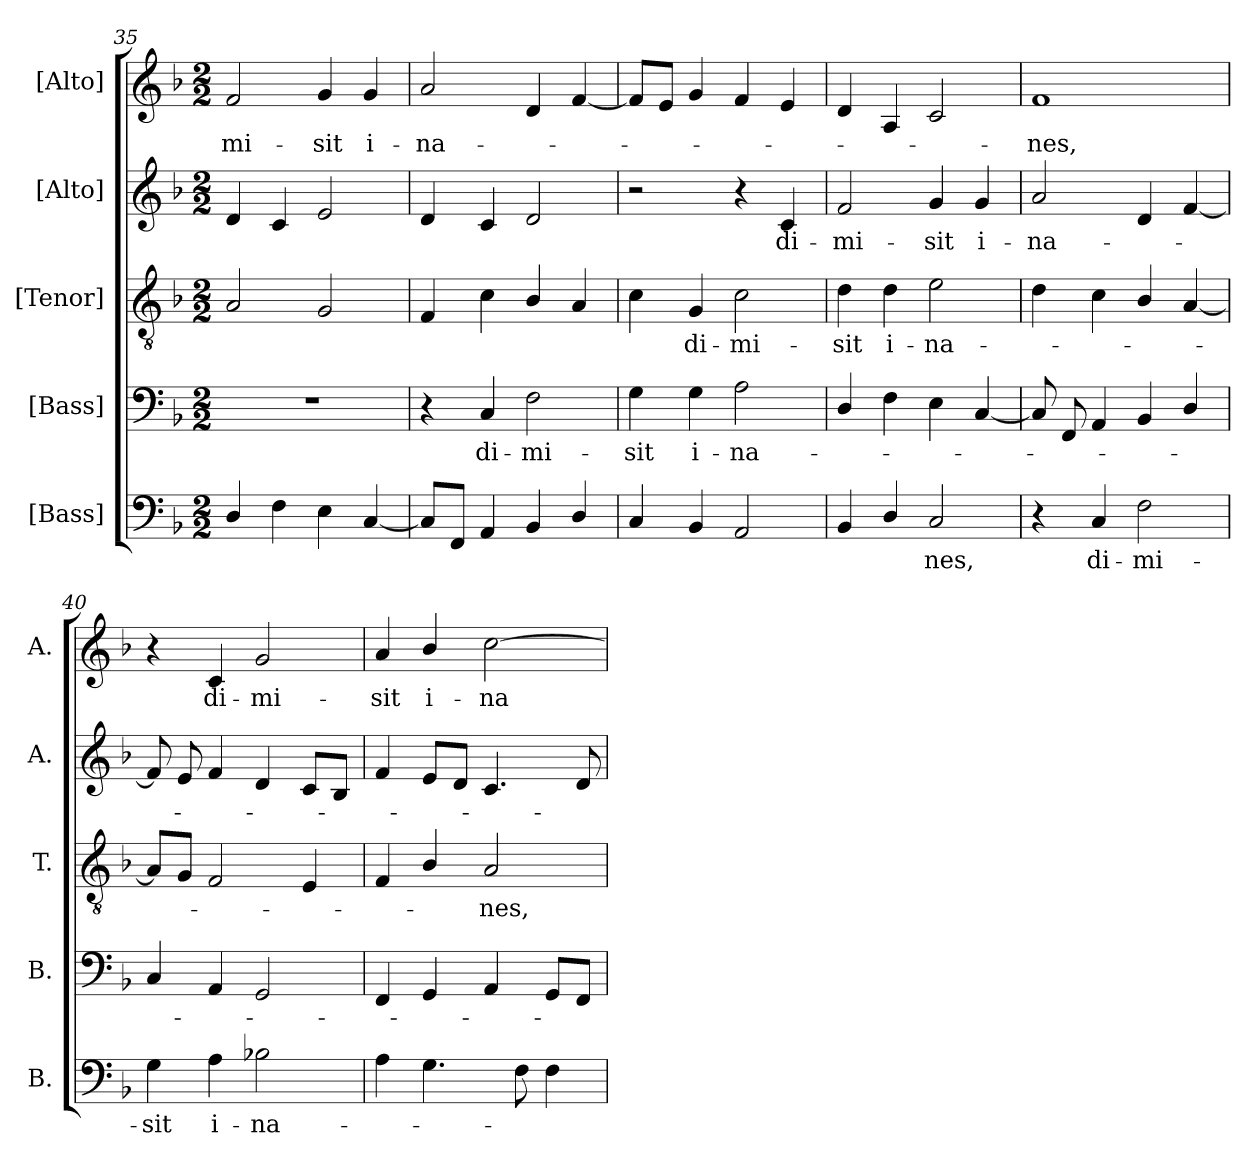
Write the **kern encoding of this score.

**kern	**text	**kern	**text	**kern	**text	**kern	**text	**kern	**text
*part5	*part5	*part4	*part4	*part3	*part3	*part2	*part2	*part1	*part1
*staff5	*staff5	*staff4	*staff4	*staff3	*staff3	*staff2	*staff2	*staff1	*staff1
*I"[Bass]	*	*I"[Bass]	*	*I"[Tenor]	*	*I"[Alto]	*	*I"[Alto]	*
*I'B.	*	*I'B.	*	*I'T.	*	*I'A.	*	*I'A.	*
*clefF4	*	*clefF4	*	*clefGv2	*	*clefG2	*	*clefG2	*
*	*	*	*	*ITrd7c12	*	*	*	*	*
*k[b-]	*	*k[b-]	*	*k[b-]	*	*k[b-]	*	*k[b-]	*
*F:	*	*F:	*	*F:	*	*F:	*	*F:	*
*M2/2	*	*M2/2	*	*M2/2	*	*M2/2	*	*M2/2	*
=35	=35	=35	=35	=35	=35	=35	=35	=35	=35
!	!	!	!	!	!	!	!	!	!LO:LY:b:color=#000000
4Di/	.	1r	.	2AAi/	.	4di/	.	2fi/	-mi-
4Fi\	.	.	.	.	.	4ci/	.	.	.
!	!	!	!	!	!	!	!	!	!LO:LY:b:color=#000000
4Ei\	.	.	.	2GGi/	.	2ei/	.	4gi/	-sit
!	!	!	!	!	!	!	!	!	!LO:LY:b:color=#000000
[4Ci/	.	.	.	.	.	.	.	4gi/	i-
=36	=36	=36	=36	=36	=36	=36	=36	=36	=36
!	!	!	!	!	!	!	!	!	!LO:LY:b:color=#000000
8Ci/L]	.	4r	.	4FFi/	.	4di/	.	2ai/	-na-
8FFi/J	.	.	.	.	.	.	.	.	.
!	!	!	!LO:LY:b:color=#000000	!	!	!	!	!	!
4AAi/	.	4Ci/	di-	4Ci\	.	4ci/	.	.	.
!	!	!	!LO:LY:b:color=#000000	!	!	!	!	!	!
4BB-i/	.	2Fi\	-mi-	4BB-i/	.	2di/	.	4di/	.
4Di/	.	.	.	4AAi/	.	.	.	[4fi/	.
=37	=37	=37	=37	=37	=37	=37	=37	=37	=37
!	!	!	!LO:LY:b:color=#000000	!	!	!	!	!	!
4Ci/	.	4Gi\	-sit	4Ci\	.	2r	.	8fi/L]	.
.	.	.	.	.	.	.	.	8ei/J	.
!	!	!	!LO:LY:b:color=#000000	!	!	!	!	!	!
!	!	!	!	!	!LO:LY:b:color=#000000	!	!	!	!
4BB-i/	.	4Gi\	i-	4GGi/	di-	.	.	4gi/	.
!	!	!	!LO:LY:b:color=#000000	!	!	!	!	!	!
!	!	!	!	!	!LO:LY:b:color=#000000	!	!	!	!
2AAi/	.	2Ai\	-na-	2Ci\	-mi-	4r	.	4fi/	.
!	!	!	!	!	!	!	!LO:LY:b:color=#000000	!	!
.	.	.	.	.	.	4ci/	di-	4ei/	.
=38	=38	=38	=38	=38	=38	=38	=38	=38	=38
!	!	!	!	!	!LO:LY:b:color=#000000	!	!	!	!
!	!	!	!	!	!	!	!LO:LY:b:color=#000000	!	!
4BB-i/	.	4Di/	.	4Di\	-sit	2fi/	-mi-	4di/	.
!	!	!	!	!	!LO:LY:b:color=#000000	!	!	!	!
4Di/	.	4Fi\	.	4Di\	i-	.	.	4Ai/	.
!	!LO:LY:b:color=#000000	!	!	!	!	!	!	!	!
!	!	!	!	!	!LO:LY:b:color=#000000	!	!	!	!
!	!	!	!	!	!	!	!LO:LY:b:color=#000000	!	!
2Ci/	-nes,	4Ei\	.	2Ei\	-na-	4gi/	-sit	2ci/	.
!	!	!	!	!	!	!	!LO:LY:b:color=#000000	!	!
.	.	[4Ci/	.	.	.	4gi/	i-	.	.
=39	=39	=39	=39	=39	=39	=39	=39	=39	=39
!	!	!	!	!	!	!	!LO:LY:b:color=#000000	!	!
!	!	!	!	!	!	!	!	!	!LO:LY:b:color=#000000
4r	.	8Ci/]	.	4Di\	.	2ai/	-na-	1fi	-nes,
.	.	8FFi/	.	.	.	.	.	.	.
!	!LO:LY:b:color=#000000	!	!	!	!	!	!	!	!
4Ci/	di-	4AAi/	.	4Ci\	.	.	.	.	.
!	!LO:LY:b:color=#000000	!	!	!	!	!	!	!	!
2Fi\	-mi-	4BB-i/	.	4BB-i/	.	4di/	.	.	.
.	.	4Di/	.	[4AAi/	.	[4fi/	.	.	.
!!LO:LB:g=z
=40	=40	=40	=40	=40	=40	=40	=40	=40	=40
!	!LO:LY:b:color=#000000	!	!	!	!	!	!	!	!
4Gi\	-sit	4Ci/	.	8AAi/L]	.	8fi/]	.	4r	.
.	.	.	.	8GGi/J	.	8ei/	.	.	.
!	!LO:LY:b:color=#000000	!	!	!	!	!	!	!	!
!	!	!	!	!	!	!	!	!	!LO:LY:b:color=#000000
4Ai\	i-	4AAi/	.	2FFi/	.	4fi/	.	4ci/	di-
!	!LO:LY:b:color=#000000	!	!	!	!	!	!	!	!
!	!	!	!	!	!	!	!	!	!LO:LY:b:color=#000000
2B-Xi\	-na-	2GGi/	.	.	.	4di/	.	2gi/	-mi-
.	.	.	.	4EEi/	.	8ci/L	.	.	.
.	.	.	.	.	.	8B-i/J	.	.	.
=41	=41	=41	=41	=41	=41	=41	=41	=41	=41
!	!	!	!	!	!	!	!	!	!LO:LY:b:color=#000000
4Ai\	.	4FFi/	.	4FFi/	.	4fi/	.	4ai/	-sit
!	!	!	!	!	!	!	!	!	!LO:LY:b:color=#000000
4.Gi\	.	4GGi/	.	4BB-i/	.	8ei/L	.	4b-i/	i-
.	.	.	.	.	.	8di/J	.	.	.
!	!	!	!	!	!LO:LY:b:color=#000000	!	!	!	!
!	!	!	!	!	!	!	!	!	!LO:LY:b:color=#000000
.	.	4AAi/	.	2AAi/	-nes,	4.ci/	.	[2cci\	-na-
8Fi\	.	.	.	.	.	.	.	.	.
4Fi\	.	8GGi/L	.	.	.	.	.	.	.
.	.	8FFi/J	.	.	.	8di/	.	.	.
=	=	=	=	=	=	=	=	=	=
*-	*-	*-	*-	*-	*-	*-	*-	*-	*-
